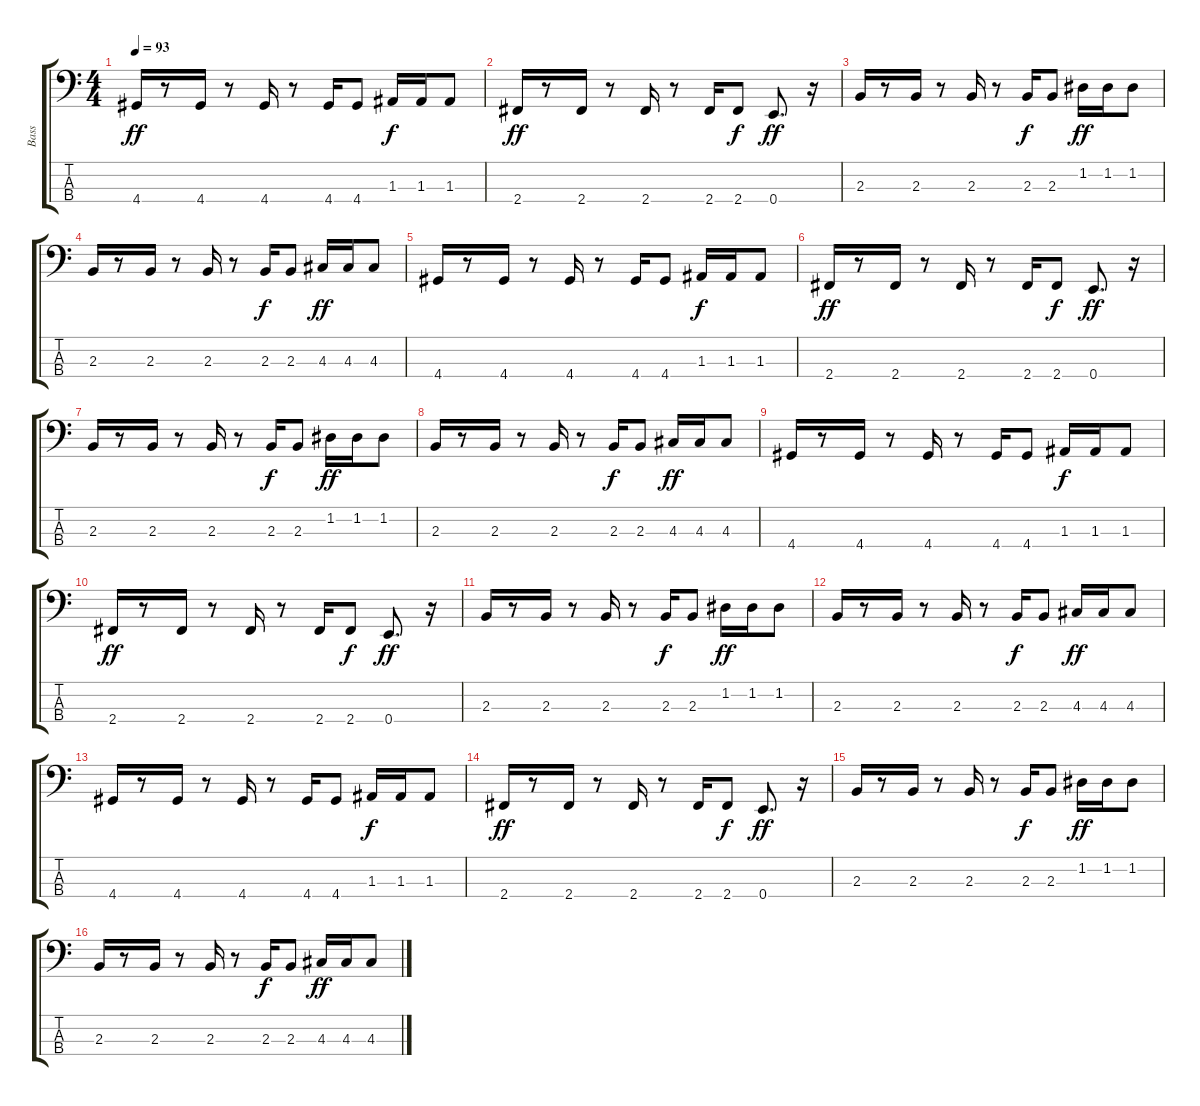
\track ("Bass" "Bass") {instrument electricbassfinger}
\staff {score tabs}
\tuning (G2 D2 A1 E1) {hide}
\ts (4 4)
\tempo 93
\clef f4
\ks c
4.4.16{dy ff} r.8 4.4.16 r.8 4.4.16 r.8 4.4.16 4.4.8 1.3.16{dy f} 1.3.16 1.3.8 |
2.4.16{dy ff} r.8 2.4.16 r.8 2.4.16 r.8 2.4.16 2.4.8{dy f} 0.4.8{d dy ff} r.16 |
2.3.16 r.8 2.3.16 r.8 2.3.16 r.8 2.3.16{dy f} 2.3.8 1.2.16{dy ff} 1.2.16 1.2.8 |
2.3.16 r.8 2.3.16 r.8 2.3.16 r.8 2.3.16{dy f} 2.3.8 4.3.16{dy ff} 4.3.16 4.3.8 |
4.4.16 r.8 4.4.16 r.8 4.4.16 r.8 4.4.16 4.4.8 1.3.16{dy f} 1.3.16 1.3.8 |
2.4.16{dy ff} r.8 2.4.16 r.8 2.4.16 r.8 2.4.16 2.4.8{dy f} 0.4.8{d dy ff} r.16 |
2.3.16 r.8 2.3.16 r.8 2.3.16 r.8 2.3.16{dy f} 2.3.8 1.2.16{dy ff} 1.2.16 1.2.8 |
2.3.16 r.8 2.3.16 r.8 2.3.16 r.8 2.3.16{dy f} 2.3.8 4.3.16{dy ff} 4.3.16 4.3.8 |
4.4.16 r.8 4.4.16 r.8 4.4.16 r.8 4.4.16 4.4.8 1.3.16{dy f} 1.3.16 1.3.8 |
2.4.16{dy ff} r.8 2.4.16 r.8 2.4.16 r.8 2.4.16 2.4.8{dy f} 0.4.8{d dy ff} r.16 |
2.3.16 r.8 2.3.16 r.8 2.3.16 r.8 2.3.16{dy f} 2.3.8 1.2.16{dy ff} 1.2.16 1.2.8 |
2.3.16 r.8 2.3.16 r.8 2.3.16 r.8 2.3.16{dy f} 2.3.8 4.3.16{dy ff} 4.3.16 4.3.8 |
4.4.16 r.8 4.4.16 r.8 4.4.16 r.8 4.4.16 4.4.8 1.3.16{dy f} 1.3.16 1.3.8 |
2.4.16{dy ff} r.8 2.4.16 r.8 2.4.16 r.8 2.4.16 2.4.8{dy f} 0.4.8{d dy ff} r.16 |
2.3.16 r.8 2.3.16 r.8 2.3.16 r.8 2.3.16{dy f} 2.3.8 1.2.16{dy ff} 1.2.16 1.2.8 |
2.3.16 r.8 2.3.16 r.8 2.3.16 r.8 2.3.16{dy f} 2.3.8 4.3.16{dy ff} 4.3.16 4.3.8
